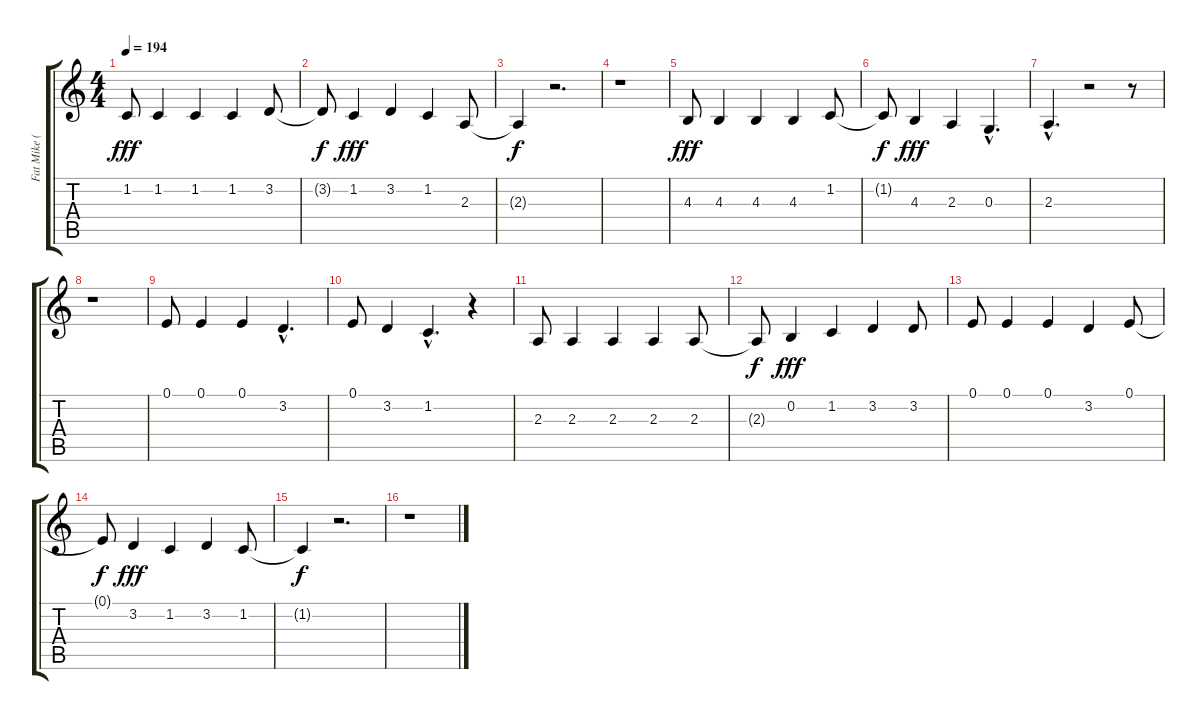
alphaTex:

\track ("Fat Mike (Vocals)" "Fat Mike (") {instrument tenorsax}
\staff {score tabs}
\tuning (E4 B3 G3 D3 A2 E2) {hide}
\ts (4 4)
\tempo 194
\clef g2
\ks c
1.2.8{dy fff} 1.2.4 1.2.4 1.2.4 3.2.8 |
3.2{t}.8{dy f} 1.2.4{dy fff} 3.2.4 1.2.4 2.3.8 |
2.3{t}.4{dy f} r.2{d} |
r.1 |
4.3.8{dy fff} 4.3.4 4.3.4 4.3.4 1.2.8 |
1.2{t}.8{dy f} 4.3.4{dy fff} 2.3.4 0.3{hac}.4{d} |
2.3{hac}.4{d} r.2 r.8 |
r.1 |
0.1.8 0.1.4 0.1.4 3.2{hac}.4{d} |
0.1.8 3.2.4 1.2{hac}.4{d} r.4 |
2.3.8 2.3.4 2.3.4 2.3.4 2.3.8 |
2.3{t}.8{dy f} 0.2.4{dy fff} 1.2.4 3.2.4 3.2.8 |
0.1.8 0.1.4 0.1.4 3.2.4 0.1.8 |
0.1{t}.8{dy f} 3.2.4{dy fff} 1.2.4 3.2.4 1.2.8 |
1.2{t}.4{dy f} r.2{d} |
r.1
